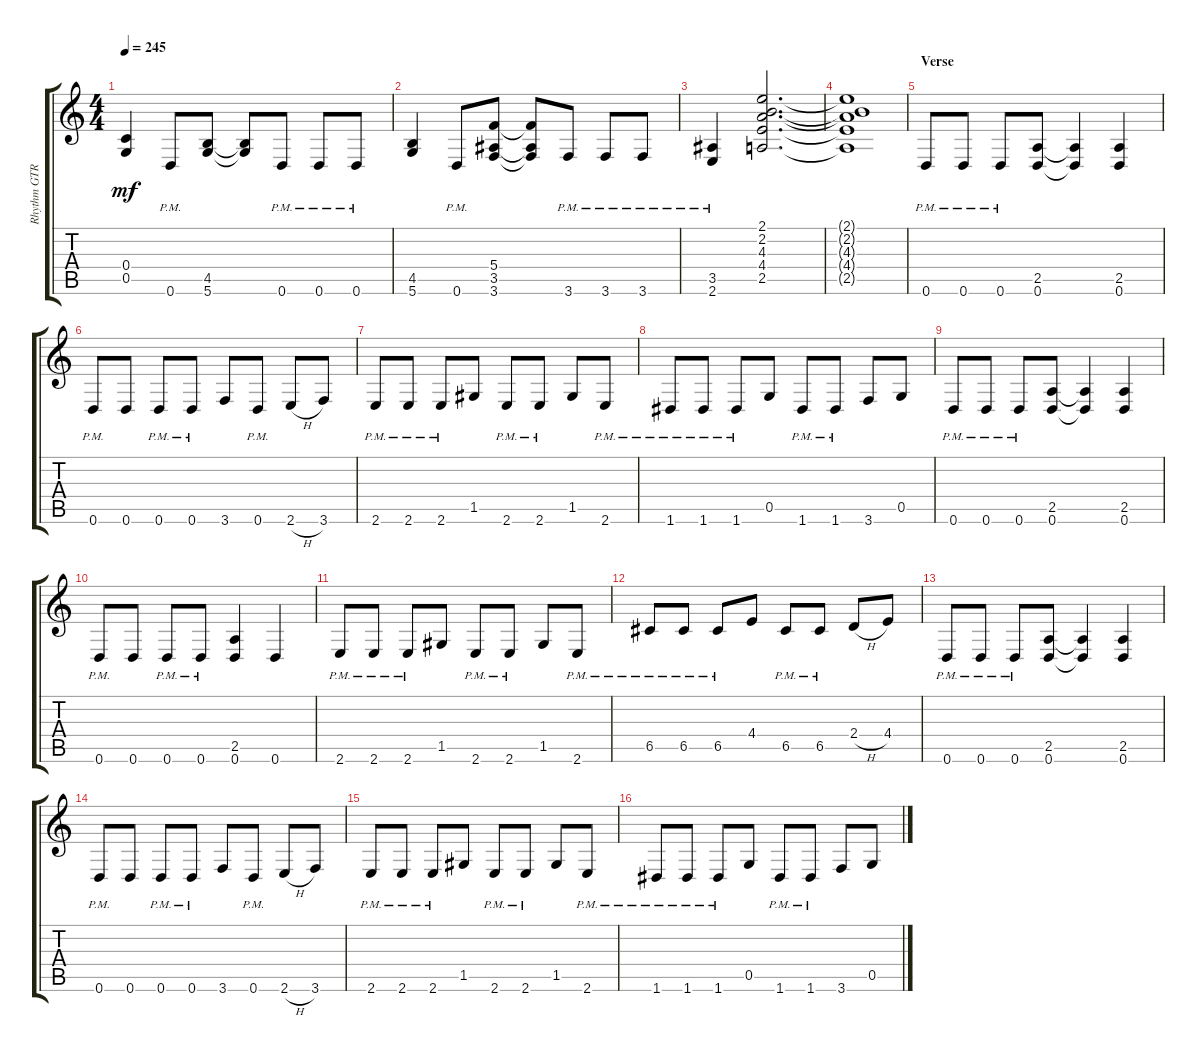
\track ("Rhythm GTR 2" "Rhythm GTR") {instrument distortionguitar}
\staff {score tabs}
\tuning (D4 A3 F3 C3 G2 D2) {hide}
\ts (4 4)
\tempo 245
\clef g2
\ks aminor
(0.4 0.5).4{dy mf} 0.6{pm}.8 (4.5 5.6).8 (4.5{t} 5.6{t}).8 0.6{pm}.8 0.6{pm}.8 0.6{pm}.8 |
(4.5 5.6).4 0.6{pm}.8 (5.4 3.5 3.6).8 (5.4{t} 3.5{t} 3.6{t}).8 3.6{pm}.8 3.6{pm}.8 3.6{pm}.8 |
(3.5{pm} 2.6{pm}).4 (2.1 2.2 4.3 4.4 2.5).2{d} |
(2.1{t} 2.2{t} 4.3{t} 4.4{t} 2.5{t}).1 |
\section ("" "Verse")
0.6{pm}.8 0.6{pm}.8 0.6{pm}.8 (2.5 0.6).8 (2.5{t} 0.6{t}).4 (2.5 0.6).4 |
0.6{pm}.8 0.6.8 0.6{pm}.8 0.6{pm}.8 3.6.8 0.6{pm}.8 2.6{h}.8 3.6.8 |
2.6{pm}.8 2.6{pm}.8 2.6{pm}.8 1.5.8 2.6{pm}.8 2.6{pm}.8 1.5.8 2.6{pm}.8 |
1.6{pm}.8 1.6{pm}.8 1.6{pm}.8 0.5.8 1.6{pm}.8 1.6{pm}.8 3.6.8 0.5.8 |
0.6{pm}.8 0.6{pm}.8 0.6{pm}.8 (2.5 0.6).8 (2.5{t} 0.6{t}).4 (2.5 0.6).4 |
0.6{pm}.8 0.6.8 0.6{pm}.8 0.6{pm}.8 (2.5 0.6).4 0.6.4 |
2.6{pm}.8 2.6{pm}.8 2.6{pm}.8 1.5.8 2.6{pm}.8 2.6{pm}.8 1.5.8 2.6{pm}.8 |
6.5{pm}.8 6.5{pm}.8 6.5{pm}.8 4.4.8 6.5{pm}.8 6.5{pm}.8 2.4{h}.8 4.4.8 |
0.6{pm}.8 0.6{pm}.8 0.6{pm}.8 (2.5 0.6).8 (2.5{t} 0.6{t}).4 (2.5 0.6).4 |
0.6{pm}.8 0.6.8 0.6{pm}.8 0.6{pm}.8 3.6.8 0.6{pm}.8 2.6{h}.8 3.6.8 |
2.6{pm}.8 2.6{pm}.8 2.6{pm}.8 1.5.8 2.6{pm}.8 2.6{pm}.8 1.5.8 2.6{pm}.8 |
1.6{pm}.8 1.6{pm}.8 1.6{pm}.8 0.5.8 1.6{pm}.8 1.6{pm}.8 3.6.8 0.5.8
